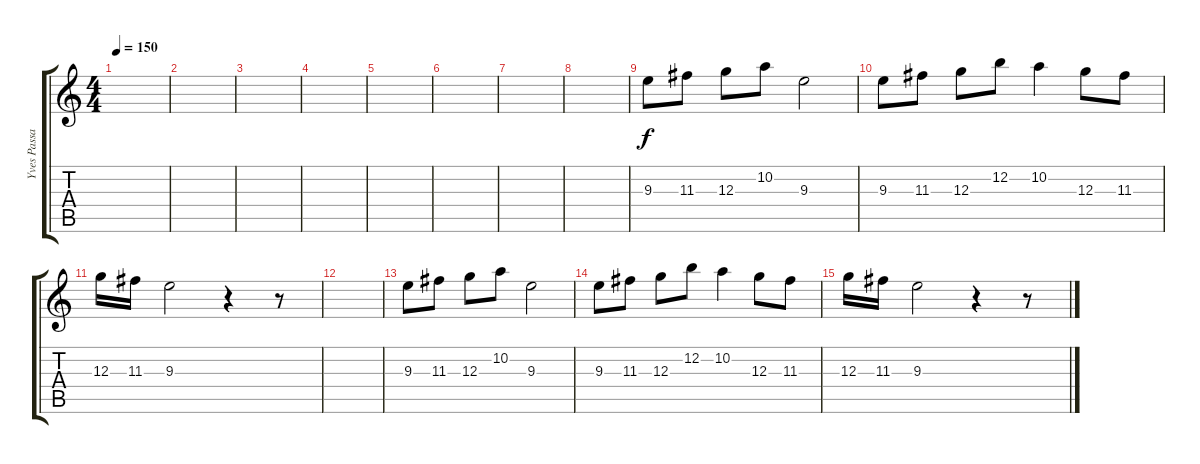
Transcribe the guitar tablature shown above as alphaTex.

\track ("Yves Passarell solo" "Yves Passa") {instrument overdrivenguitar}
\staff {score tabs}
\tuning (E4 B3 G3 D3 A2 E2) {hide}
\ts (4 4)
\tempo 150
\clef g2
\ks c
|
|
|
|
|
|
|
|
9.3.8 11.3.8 12.3.8 10.2.8 9.3.2 |
9.3.8 11.3.8 12.3.8 12.2.8 10.2.4 12.3.8 11.3.8 |
12.3.16 11.3.16 9.3.2 r.4 r.8 |
|
9.3.8 11.3.8 12.3.8 10.2.8 9.3.2 |
9.3.8 11.3.8 12.3.8 12.2.8 10.2.4 12.3.8 11.3.8 |
12.3.16 11.3.16 9.3.2 r.4 r.8
